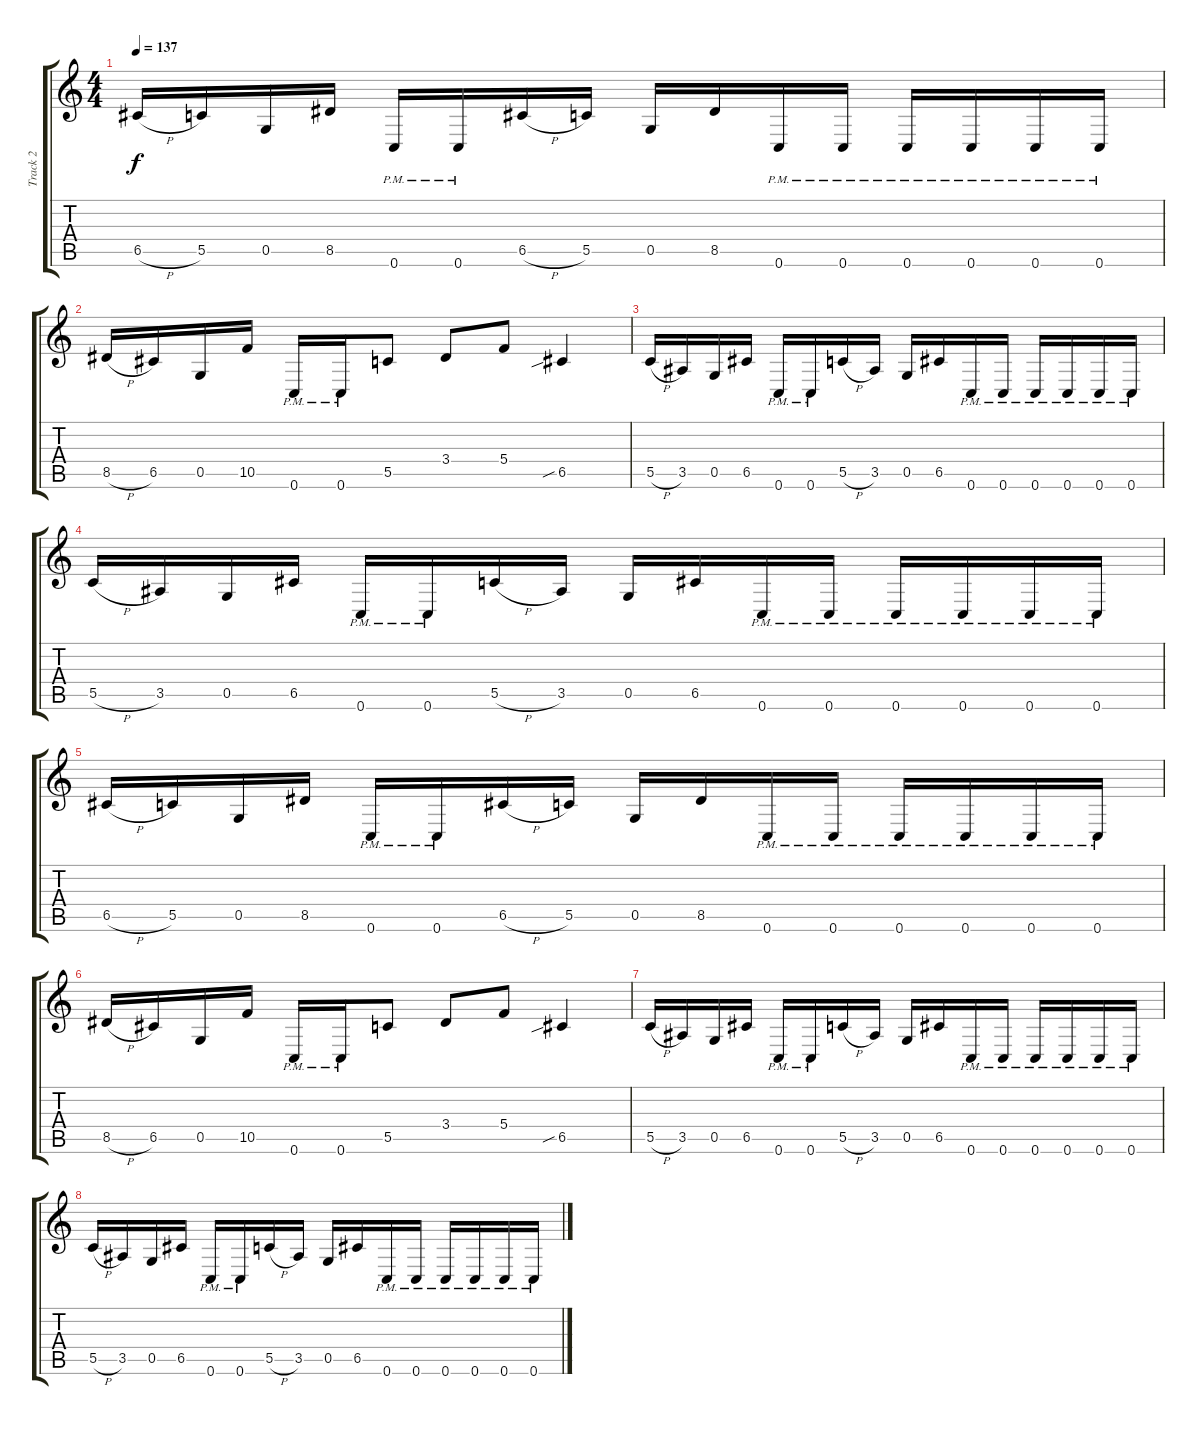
\track ("Track 2" "Track 2") {instrument distortionguitar}
\staff {score tabs}
\tuning (D4 A3 F3 C3 G2 C2) {hide}
\ts (4 4)
\tempo 137
\clef g2
\ks c
6.5{h}.16{dy f} 5.5.16 0.5.16 8.5.16 0.6{pm}.16 0.6{pm}.16 6.5{h}.16 5.5.16 0.5.16 8.5.16 0.6{pm}.16 0.6{pm}.16 0.6{pm}.16 0.6{pm}.16 0.6{pm}.16 0.6{pm}.16 |
8.5{h}.16 6.5.16 0.5.16 10.5.16 0.6{pm}.16 0.6{pm}.16 5.5.8 3.4.8 5.4.8 6.5{sib}.4 |
5.5{h}.16 3.5.16 0.5.16 6.5.16 0.6{pm}.16 0.6{pm}.16 5.5{h}.16 3.5.16 0.5.16 6.5.16 0.6{pm}.16 0.6{pm}.16 0.6{pm}.16 0.6{pm}.16 0.6{pm}.16 0.6{pm}.16 |
5.5{h}.16 3.5.16 0.5.16 6.5.16 0.6{pm}.16 0.6{pm}.16 5.5{h}.16 3.5.16 0.5.16 6.5.16 0.6{pm}.16 0.6{pm}.16 0.6{pm}.16 0.6{pm}.16 0.6{pm}.16 0.6{pm}.16 |
6.5{h}.16 5.5.16 0.5.16 8.5.16 0.6{pm}.16 0.6{pm}.16 6.5{h}.16 5.5.16 0.5.16 8.5.16 0.6{pm}.16 0.6{pm}.16 0.6{pm}.16 0.6{pm}.16 0.6{pm}.16 0.6{pm}.16 |
8.5{h}.16 6.5.16 0.5.16 10.5.16 0.6{pm}.16 0.6{pm}.16 5.5.8 3.4.8 5.4.8 6.5{sib}.4 |
5.5{h}.16 3.5.16 0.5.16 6.5.16 0.6{pm}.16 0.6{pm}.16 5.5{h}.16 3.5.16 0.5.16 6.5.16 0.6{pm}.16 0.6{pm}.16 0.6{pm}.16 0.6{pm}.16 0.6{pm}.16 0.6{pm}.16 |
5.5{h}.16 3.5.16 0.5.16 6.5.16 0.6{pm}.16 0.6{pm}.16 5.5{h}.16 3.5.16 0.5.16 6.5.16 0.6{pm}.16 0.6{pm}.16 0.6{pm}.16 0.6{pm}.16 0.6{pm}.16 0.6{pm}.16
